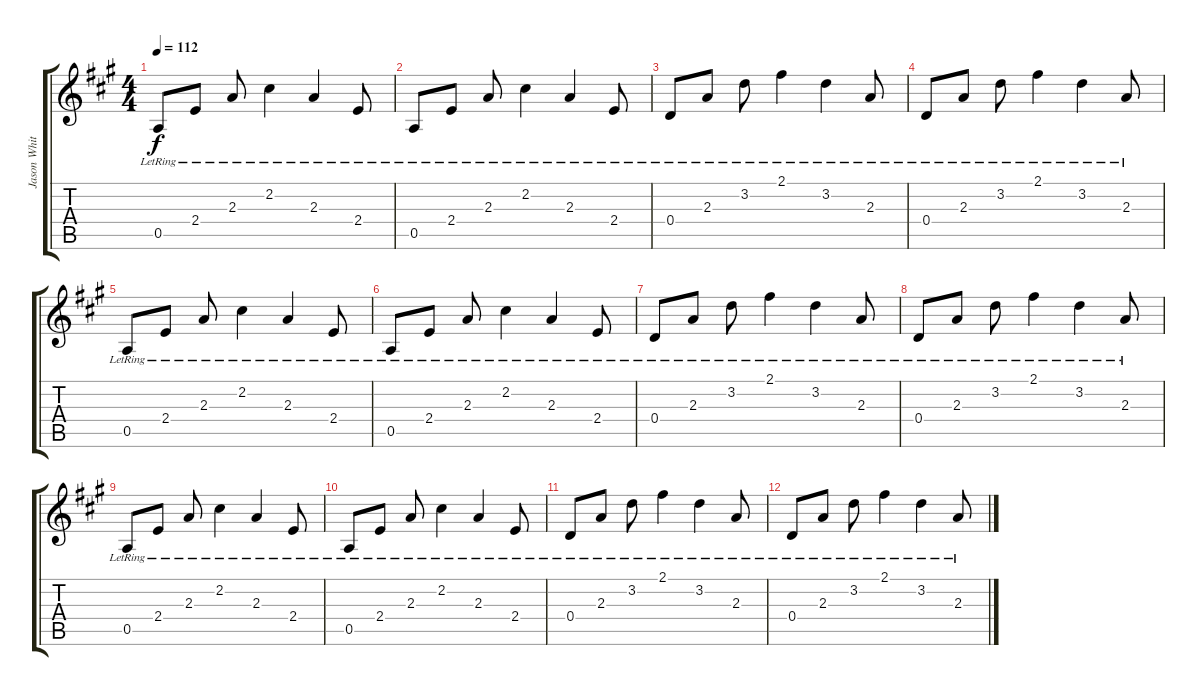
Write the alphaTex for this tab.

\track ("Jason White" "Jason Whit") {instrument electricguitarclean}
\staff {score tabs}
\tuning (E4 B3 G3 D3 A2 E2) {hide}
\ts (4 4)
\tempo 112
\clef g2
\ks a
0.5{lr}.8{dy f} 2.4{lr}.8 2.3{lr}.8 2.2{lr}.4 2.3{lr}.4 2.4{lr}.8 |
0.5{lr}.8 2.4{lr}.8 2.3{lr}.8 2.2{lr}.4 2.3{lr}.4 2.4{lr}.8 |
0.4{lr}.8 2.3{lr}.8 3.2{lr}.8 2.1{lr}.4 3.2{lr}.4 2.3{lr}.8 |
0.4{lr}.8 2.3{lr}.8 3.2{lr}.8 2.1{lr}.4 3.2{lr}.4 2.3{lr}.8 |
0.5{lr}.8 2.4{lr}.8 2.3{lr}.8 2.2{lr}.4 2.3{lr}.4 2.4{lr}.8 |
0.5{lr}.8 2.4{lr}.8 2.3{lr}.8 2.2{lr}.4 2.3{lr}.4 2.4{lr}.8 |
0.4{lr}.8 2.3{lr}.8 3.2{lr}.8 2.1{lr}.4 3.2{lr}.4 2.3{lr}.8 |
0.4{lr}.8 2.3{lr}.8 3.2{lr}.8 2.1{lr}.4 3.2{lr}.4 2.3{lr}.8 |
0.5{lr}.8 2.4{lr}.8 2.3{lr}.8 2.2{lr}.4 2.3{lr}.4 2.4{lr}.8 |
0.5{lr}.8 2.4{lr}.8 2.3{lr}.8 2.2{lr}.4 2.3{lr}.4 2.4{lr}.8 |
0.4{lr}.8 2.3{lr}.8 3.2{lr}.8 2.1{lr}.4 3.2{lr}.4 2.3{lr}.8 |
0.4{lr}.8 2.3{lr}.8 3.2{lr}.8 2.1{lr}.4 3.2{lr}.4 2.3{lr}.8
